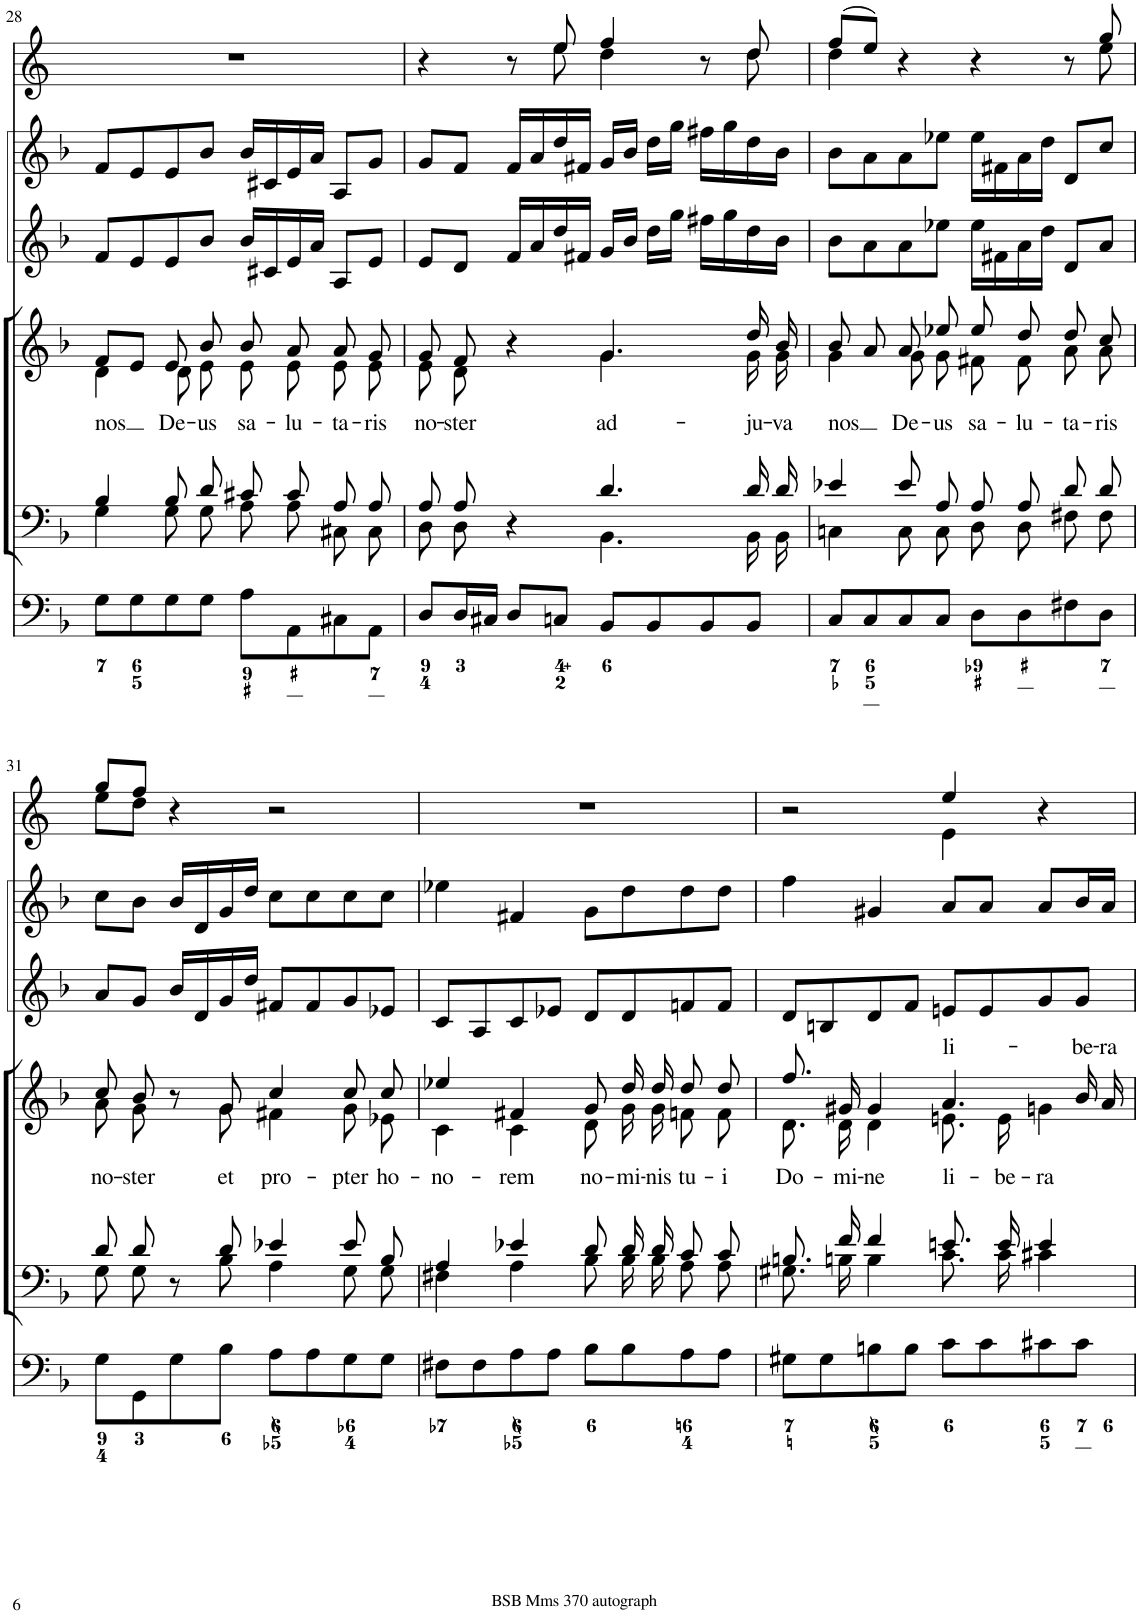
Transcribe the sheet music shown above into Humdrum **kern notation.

**kern	**kern	**kern	**text	**kern	**kern	**kern
*part6	*part5	*part4	*part4	*part3	*part2	*part1
*staff6	*staff5	*staff4	*staff4	*staff3	*staff2	*staff1
*I"Organ	*I"Voice	*I"Voice	*	*I"Violin	*I"Violini	*I"Corni in F
*	*	*	*	*I'Vln	*I'Vln	*
!!LO:PB:g=z
*clefF4	*clefF4	*clefG2	*	*clefG2	*clefG2	*clefG2
*	*	*	*	*	*	*Trd4c7
*k[b-]	*k[b-]	*k[b-]	*	*k[b-]	*k[b-]	*k[]
*M4/4	*M4/4	*M4/4	*	*M4/4	*M4/4	*M4/4
*met(c)	*met(c)	*met(c)	*	*met(c)	*met(c)	*met(c)
=28	=28	=28	=28	=28	=28	=28
*	*^	*	*	*	*	*
!	!	!	!	!LO:LY:b	!	!	!
*	*	*	*^	*	*	*	*
8G\L	4B-/	4G\	8f/L	4d\	nos	8f/L	8f/L	1r
8G\	.	.	8e/J	.	.	8e/	8e/	.
!	!	!	!	!	!LO:LY:b	!	!	!
8G\	8B-/L	8G\L	8e/	8d\	De-	8e/	8e/	.
!	!	!	!	!	!LO:LY:b	!	!	!
8G\J	8d/J	8G\J	8b-/	8e\	-us	8b-/J	8b-/J	.
!	!	!	!	!	!LO:LY:b	!	!	!
8A\L	8c#X/L	8A\L	8b-/	8e\	sa-	16b-/LL	16b-/LL	.
.	.	.	.	.	.	16c#X/	16c#X/	.
!	!	!	!	!	!LO:LY:b	!	!	!
8AA\	8c#/J	8A\J	8a/	8e\	-lu-	16e/	16e/	.
.	.	.	.	.	.	16a/JJ	16a/JJ	.
!	!	!	!	!	!LO:LY:b	!	!	!
8C#X\	8A/L	8C#X\L	8a/	8e\	-ta-	8A/L	8A/L	.
!	!	!	!	!	!LO:LY:b	!	!	!
8AA\J	8A/J	8C#\J	8g/	8e\	-ris	8e/J	8g/J	.
=29	=29	=29	=29	=29	=29	=29	=29	=29
!	!	!	!	!	!LO:LY:b	!	!	!
*	*	*	*	*	*	*	*	*^
8D/L	8A/L	8D\L	8g/	8e\	no-	8e/L	8g/L	4r	4.ryy
!	!	!	!	!	!LO:LY:b	!	!	!	!
16D/L	8A/J	8D\J	8f/	8d\	-ster	8d/J	8f/J	.	.
16C#X/JJ	.	.	.	.	.	.	.	.	.
8D/L	4r	4ryy	4r	4ryy	.	16f/LL	16f/LL	8r	.
.	.	.	.	.	.	16a/	16a/	.	.
8Cn/J	.	.	.	.	.	16dd/	16dd/	8ee/	8ee\
.	.	.	.	.	.	16f#X/JJ	16f#X/JJ	.	.
!	!	!	!	!	!LO:LY:b	!	!	!	!
8BB-/L	4.d/	4.BB-\	4.g/	4.g\	ad-	16g/LL	16g/LL	4ff/	4dd\
.	.	.	.	.	.	16b-/JJ	16b-/JJ	.	.
8BB-/	.	.	.	.	.	16dd\LL	16dd\LL	.	.
.	.	.	.	.	.	16gg\JJ	16gg\JJ	.	.
8BB-/	.	.	.	.	.	16ff#X\LL	16ff#X\LL	8r	8ryy
.	.	.	.	.	.	16gg\	16gg\	.	.
!	!	!	!	!	!LO:LY:b	!	!	!	!
8BB-/J	16d/LL	16BB-\LL	16dd/	16g\	-ju-	16dd\	16dd\	8dd/	8dd\
!	!	!	!	!	!LO:LY:b	!	!	!	!
.	16d/JJ	16BB-\JJ	16b-/	16g\	-va	16b-\JJ	16b-\JJ	.	.
=30	=30	=30	=30	=30	=30	=30	=30	=30	=30
!	!	!	!	!	!LO:LY:b	!	!	!	!
8C/L	4e-X/	4Cn\	8b-/	4g\	nos	8b-\L	8b-\L	(8ff/L	4dd\
8C/	.	.	8a/	.	.	8a\	8a\	8ee/J)	.
!	!	!	!	!	!LO:LY:b	!	!	!	!
8C/	8e-/L	8C\L	8a/	8g\	De-	8a\	8a\	4r	8ryy
!	!	!	!	!	!LO:LY:b	!	!	!	!
*	*	*	*	*	*	*	*	*v	*v
8C/J	8A/J	8C\J	8ee-X/	8g\	-us	8ee-X\J	8ee-X\J	.
!	!	!	!	!	!LO:LY:b	!	!	!
8D\L	8A/L	8D\L	8ee-/	8f#X\	sa-	16ee-\LL	16ee-\LL	4r
.	.	.	.	.	.	16f#X\	16f#X\	.
!	!	!	!	!	!LO:LY:b	!	!	!
8D\	8A/J	8D\J	8dd/	8f#\	-lu-	16a\	16a\	.
.	.	.	.	.	.	16dd\JJ	16dd\JJ	.
!	!	!	!	!	!LO:LY:b	!	!	!
8F#X\	8d/L	8F#X\L	8dd/	8a\	-ta-	8d/L	8d/L	8r
!	!	!	!	!	!LO:LY:b	!	!	!
*	*	*	*	*	*	*	*	*^
8D\J	8d/J	8F#\J	8cc/	8a\	-ris	8a/J	8cc/J	8gg/	8ee\
!!LO:LB:g=z	!!
=31	=31	=31	=31	=31	=31	=31	=31	=31	=31
!	!	!	!	!	!LO:LY:b	!	!	!	!
8G\L	8d/L	8G\L	8cc/	8a\	no-	8a/L	8cc\L	8gg/L	8ee\L
!	!	!	!	!	!LO:LY:b	!	!	!	!
8GG\	8d/J	8G\J	8b-/	8g\	-ster	8g/J	8b-\J	8ff/J	8dd\J
8G\	8r	8ryy	8r	8ryy	.	16b-/LL	16b-/LL	4r	2.ryy
.	.	.	.	.	.	16d/	16d/	.	.
!	!	!	!	!	!LO:LY:b	!	!	!	!
8B-\J	8d/	8B-\	8g/	8g\	et	16g/	16g/	.	.
.	.	.	.	.	.	16dd/JJ	16dd/JJ	.	.
!	!	!	!	!	!LO:LY:b	!	!	!	!
8A\L	4e-X/	4A\	4cc/	4f#X\	pro-	8f#X/L	8cc\L	2r	.
8A\	.	.	.	.	.	8f#/	8cc\	.	.
!	!	!	!	!	!LO:LY:b	!	!	!	!
8G\	8e-/L	8G\L	8cc/	8g\	-pter	8g/	8cc\	.	.
!	!	!	!	!	!LO:LY:b	!	!	!	!
8G\J	8B-/J	8G\J	8cc/	8e-X\	ho-	8e-X/J	8cc\J	.	.
*	*	*	*	*	*	*	*	*v	*v
=32	=32	=32	=32	=32	=32	=32	=32	=32
!	!	!	!	!	!LO:LY:b	!	!	!
8F#X\L	4A/	4F#X\	4ee-X/	4c\	-no-	8c/L	4ee-X\	1r
8F#\	.	.	.	.	.	8A/	.	.
!	!	!	!	!	!LO:LY:b	!	!	!
8A\	4e-X/	4A\	4f#X/	4c\	-rem	8c/	4f#X/	.
8A\J	.	.	.	.	.	8e-X/J	.	.
!	!	!	!	!	!LO:LY:b	!	!	!
8B-\L	8d/L	8B-\L	8g/	8d\	no-	8d/L	8g\L	.
!	!	!	!	!	!LO:LY:b	!	!	!
8B-\	16d/L	16B-\L	16dd/	16g\	-mi-	8d/	8dd\	.
!	!	!	!	!	!LO:LY:b	!	!	!
.	16d/JJ	16B-\JJ	16dd/	16g\	-nis	.	.	.
!	!	!	!	!	!LO:LY:b	!	!	!
8A\	8c/L	8A\L	8dd/	8fn\	tu-	8fn/	8dd\	.
!	!	!	!	!	!LO:LY:b	!	!	!
8A\J	8c/J	8A\J	8dd/	8f\	-i	8f/J	8dd\J	.
=33	=33	=33	=33	=33	=33	=33	=33	=33
!	!	!	!	!	!LO:LY:b	!	!	!
*	*	*	*	*	*	*	*	*^
8G#X\L	8.Bn/L	8.G#X\L	8.ff/	8.d\	Do-	8d/L	4ff\	2r	2ryy
8G#\	.	.	.	.	.	8Bn/	.	.	.
!	!	!	!	!	!LO:LY:b	!	!	!	!
.	16f/Jk	16Bn\Jk	16g#X/	16d\	-mi-	.	.	.	.
!	!	!	!	!	!LO:LY:b	!	!	!	!
8Bn\	4f/	4B\	4g#/	4d\	-ne	8d/	4g#X/	.	.
8B\J	.	.	.	.	.	8f/J	.	.	.
!	!	!	!	!	!LO:LY:a	!	!	!	!
!	!	!	!	!	!LO:LY:b	!	!	!	!
8c\L	8.en/L	8.c\L	4.a/	8.en\	li-	8en/L	8a/L	4ee/	4e\
8c\	.	.	.	.	.	8e/	8a/J	.	.
!	!	!	!	!	!LO:LY:b	!	!	!	!
.	16e/Jk	16c\Jk	.	16e\	-be-	.	.	.	.
!	!	!	!	!	!LO:LY:b	!	!	!	!
8c#X\	4e/	4c#X\	.	4gn\	-ra	8g/	8a/L	4r	4ryy
!	!	!	!	!	!LO:LY:a	!	!	!	!
8c#\J	.	.	16b-/	.	-be-	8g/J	16b-/L	.	.
!	!	!	!	!	!LO:LY:a	!	!	!	!
.	.	.	16a/	.	-ra	.	16a/JJ	.	.
*	*v	*v	*	*	*	*	*	*v	*v
*	*	*v	*v	*	*	*	*
=	=	=	=	=	=	=
*-	*-	*-	*-	*-	*-	*-
